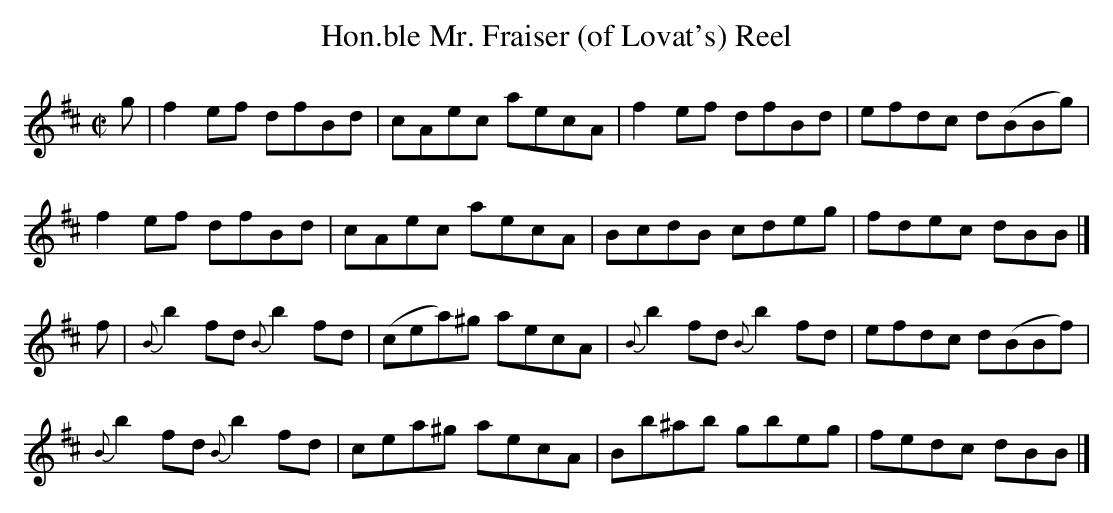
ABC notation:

X:1
T:Hon.ble Mr. Fraiser (of Lovat's) Reel
M:C|
L:1/8
K:Bmin
g|f2 ef dfBd|cAec aecA|f2 ef dfBd|efdc d(BBg)|
f2 ef dfBd|cAec aecA|BcdB cdeg|fdec dBB|]
f|{B}b2 fd {B}b2 fd|(cea)^g aecA|{B}b2 fd {B}b2 fd|efdc d(BBf)|
{B}b2 fd {B}b2 fd|cea^g aecA|Bb^ab gbeg|fedc dBB|]
